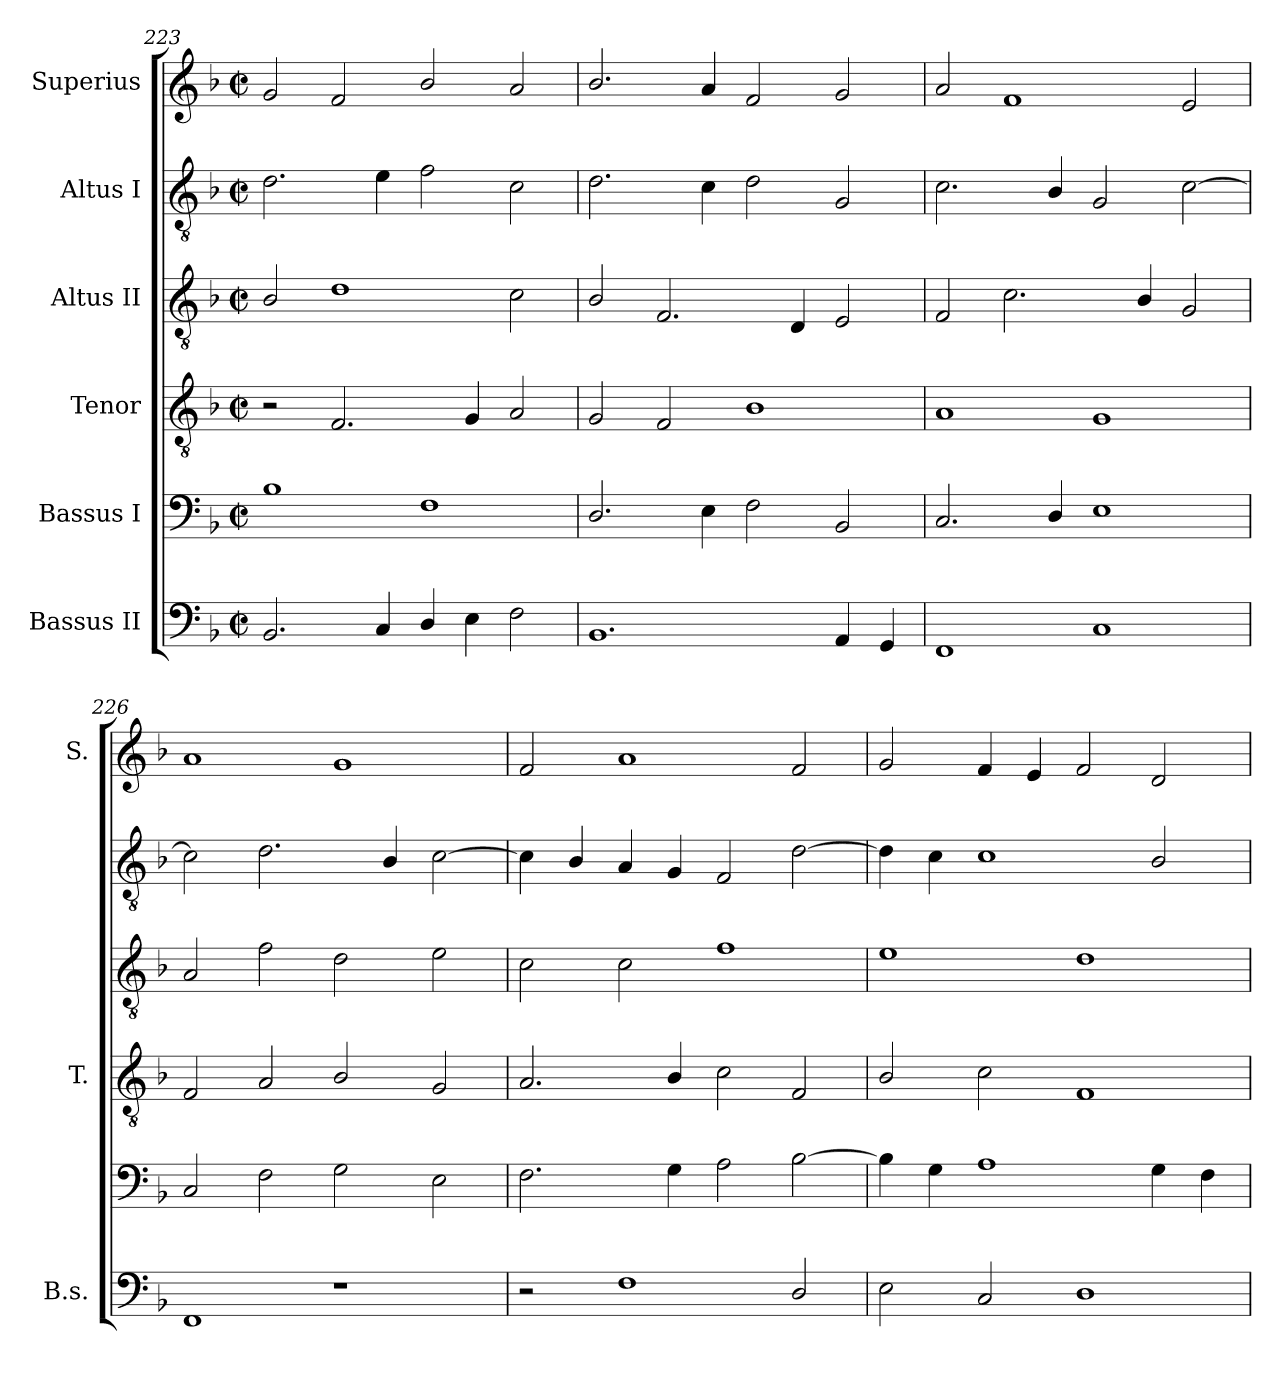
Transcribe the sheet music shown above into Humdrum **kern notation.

**kern	**kern	**kern	**kern	**kern	**kern
*part6	*part5	*part4	*part3	*part2	*part1
*staff6	*staff5	*staff4	*staff3	*staff2	*staff1
*I"Bassus II	*I"Bassus I	*I"Tenor	*I"Altus II	*I"Altus I	*I"Superius
*I'B.s.	*	*I'T.	*	*	*I'S.
*clefF4	*clefF4	*clefGv2	*clefGv2	*clefGv2	*clefG2
*	*	*ITrd7c12	*ITrd7c12	*ITrd7c12	*
*k[b-]	*k[b-]	*k[b-]	*k[b-]	*k[b-]	*k[b-]
*d:	*d:	*d:	*d:	*d:	*d:
*M2/2	*M2/2	*M2/2	*M2/2	*M2/2	*M2/2
*met(c|)	*met(c|)	*met(c|)	*met(c|)	*met(c|)	*met(c|)
=223	=223	=223	=223	=223	=223
2.BB-i/	1B-i	2r	2BB-i/	2.Di\	2gi/
.	.	2.FFi/	1Di	.	2fi/
4Ci/	.	.	.	4Ei\	.
4Di/	1Fi	.	.	2Fi\	2b-i/
4Ei\	.	4GGi/	.	.	.
2Fi\	.	2AAi/	2Ci\	2Ci\	2ai/
!!LO:LB:g=z
=224	=224	=224	=224	=224	=224
1.BB-i	2.Di/	2GGi/	2BB-i/	2.Di\	2.b-i/
.	.	2FFi/	2.FFi/	.	.
.	4Ei\	.	.	4Ci\	4ai/
.	2Fi\	1BB-i	.	2Di\	2fi/
.	.	.	4DDi/	.	.
4AAi/	2BB-i/	.	2EEi/	2GGi/	2gi/
4GGi/	.	.	.	.	.
=225	=225	=225	=225	=225	=225
1FFi	2.Ci/	1AAi	2FFi/	2.Ci\	2ai/
.	.	.	2.Ci\	.	1fi
.	4Di/	.	.	4BB-i/	.
1Ci	1Ei	1GGi	.	2GGi/	.
.	.	.	4BB-i/	.	.
.	.	.	2GGi/	[>2Ci\	2ei/
=226	=226	=226	=226	=226	=226
1FFi	2Ci/	2FFi/	2AAi/	2Ci\]	1ai
.	2Fi\	2AAi/	2Fi\	2.Di\	.
1r	2Gi\	2BB-i/	2Di\	.	1gi
.	.	.	.	4BB-i/	.
.	2Ei\	2GGi/	2Ei\	[>2Ci\	.
=227	=227	=227	=227	=227	=227
2r	2.Fi\	2.AAi/	2Ci\	4Ci\]	2fi/
.	.	.	.	4BB-i/	.
1Fi	.	.	2Ci\	4AAi/	1ai
.	4Gi\	4BB-i/	.	4GGi/	.
.	2Ai\	2Ci\	1Fi	2FFi/	.
2Di/	[>2B-i\	2FFi/	.	[>2Di\	2fi/
!!LO:PB:g=z
=228	=228	=228	=228	=228	=228
2Ei\	4B-i\]	2BB-i/	1Ei	4Di\]	2gi/
.	4Gi\	.	.	4Ci\	.
2Ci/	1Ai	2Ci\	.	1Ci	4fi/
.	.	.	.	.	4ei/
1Di	.	1FFi	1Di	.	2fi/
.	4Gi\	.	.	2BB-i/	2di/
.	4Fi\	.	.	.	.
=	=	=	=	=	=
*-	*-	*-	*-	*-	*-
